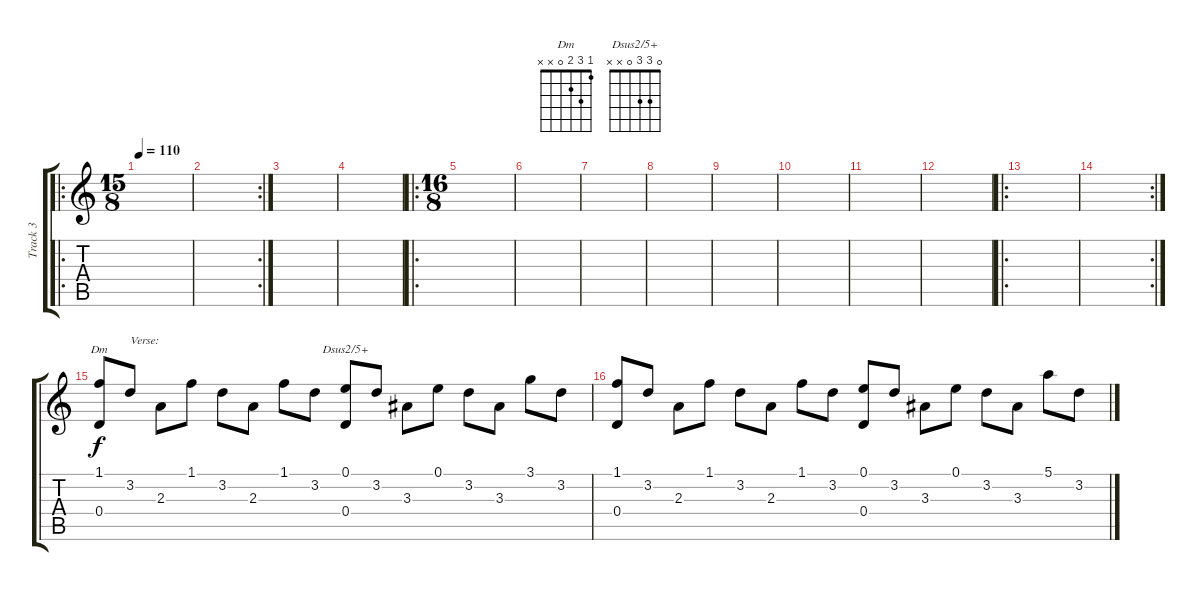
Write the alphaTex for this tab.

\track ("Track 3" "Track 3") {instrument electricguitarjazz}
\staff {score tabs}
\tuning (E4 B3 G3 D3 A2 E2) {hide}
\chord ("Dm" 1 3 2 0 x x)
\chord ("Dsus2/5+" 0 3 3 0 x x)
\ro
\ts (15 8)
\tempo 110
\clef g2
\ks c
|
\rc 2
|
|
|
\ro
\ts (16 8)
|
|
|
|
|
|
|
|
\ro
|
\rc 2
|
(1.1 0.4).8{ch "Dm"} 3.2.8{txt "Verse:"} 2.3.8 1.1.8 3.2.8 2.3.8 1.1.8 3.2.8 (0.1 0.4).8{ch "Dsus2/5+"} 3.2.8 3.3.8 0.1.8 3.2.8 3.3.8 3.1.8 3.2.8 |
(1.1 0.4).8 3.2.8 2.3.8 1.1.8 3.2.8 2.3.8 1.1.8 3.2.8 (0.1 0.4).8 3.2.8 3.3.8 0.1.8 3.2.8 3.3.8 5.1.8 3.2.8
